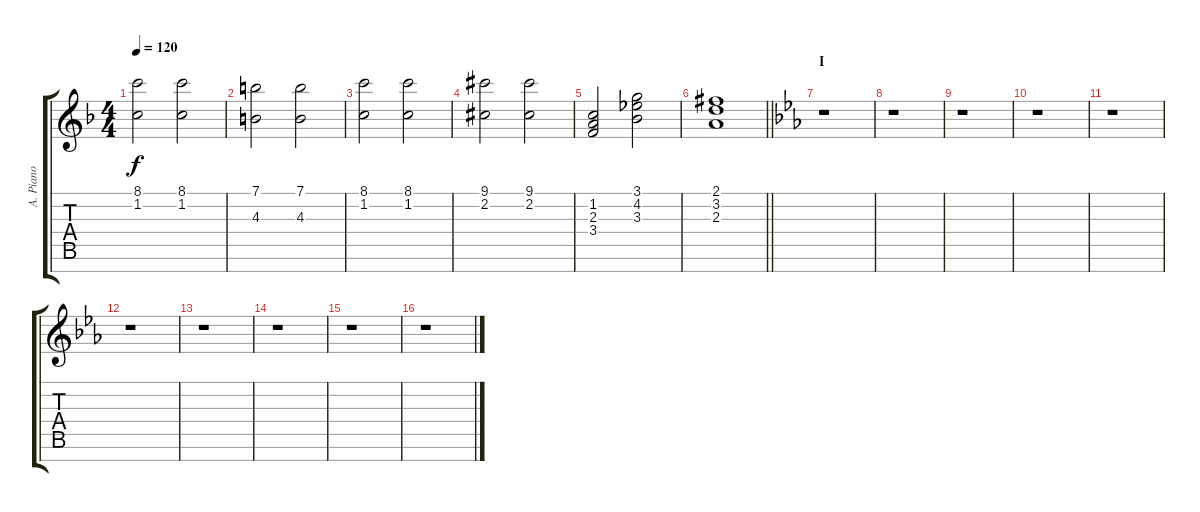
\track ("A. Piano" "A. Piano") {instrument acousticgrandpiano}
\staff {score tabs}
\tuning (E5 B4 G4 D4 A3 E3 B2) {hide}
\ts (4 4)
\tempo 120
\clef g2
\ks f
(8.1 1.2).2{dy f} (8.1 1.2).2 |
(7.1 4.3).2 (7.1 4.3).2 |
(8.1 1.2).2 (8.1 1.2).2 |
(9.1{acc #} 2.2{acc #}).2 (9.1{acc #} 2.2{acc #}).2 |
(1.2 2.3 3.4).2 (3.1 4.2 3.3).2 |
\barLineRight lightlight
(2.1{acc #} 3.2 2.3).1 |
\section ("" "I")
\ks eb
r.1 |
r.1 |
r.1 |
r.1 |
r.1 |
r.1 |
r.1 |
r.1 |
r.1 |
r.1
